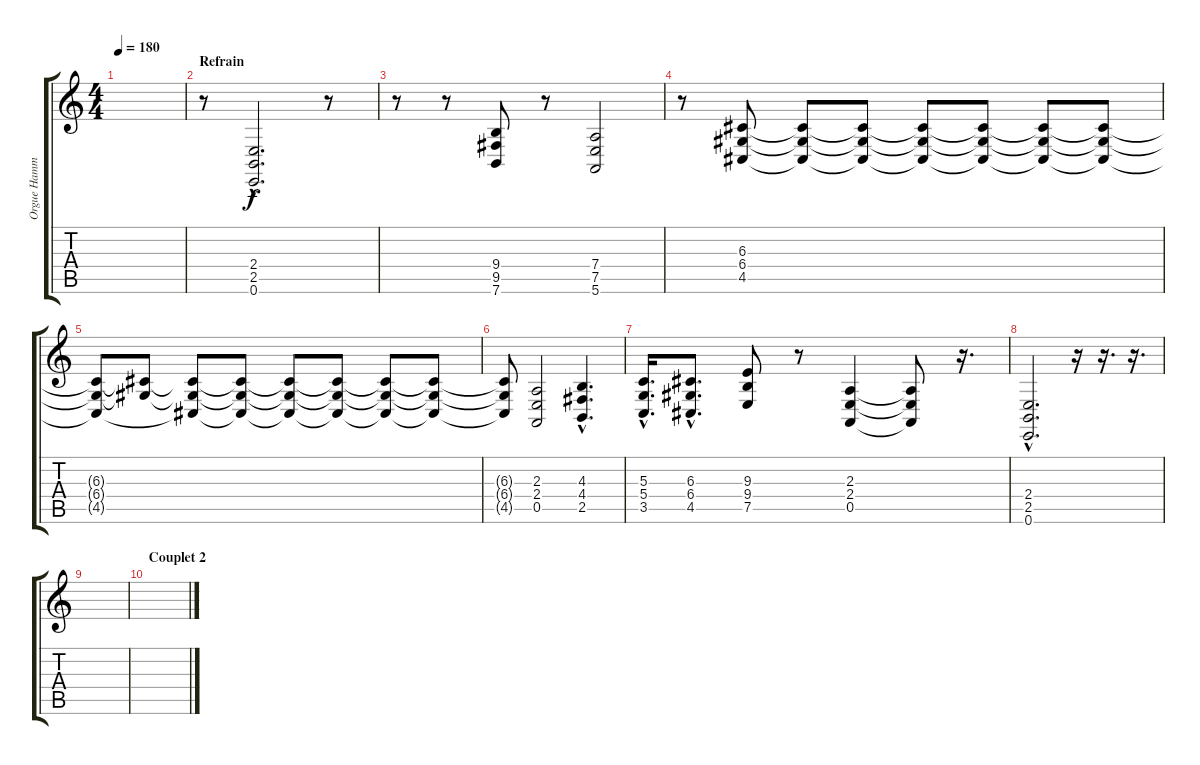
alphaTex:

\track ("Orgue Hammond" "Orgue Hamm") {instrument drawbarorgan}
\staff {score tabs}
\tuning (E4 B3 G3 D3 A2 E2) {hide}
\ts (4 4)
\tempo 180
\clef g2
\ks c
|
\section ("" "Refrain")
r.8 (2.4{hac} 2.5{hac} 0.6{hac}).2{d} r.8 |
r.8 r.8 (9.4 9.5 7.6).8 r.8 (7.4 7.5 5.6).2 |
r.8 (6.3 6.4 4.5).8 (6.3{t} 6.4{t} 4.5{t}).8 (6.3{t} 6.4{t} 4.5{t}).8 (6.3{t} 6.4{t} 4.5{t}).8 (6.3{t} 6.4{t} 4.5{t}).8 (6.3{t} 6.4{t} 4.5{t}).8 (6.3{t} 6.4{t} 4.5{t}).8 |
(6.3{t} 6.4{t} 4.5{t}).8 (6.3{t} 6.4{t}).8 (6.3{t} 6.4{t} 4.5{t}).8 (6.3{t} 6.4{t} 4.5{t}).8 (6.3{t} 6.4{t} 4.5{t}).8 (6.3{t} 6.4{t} 4.5{t}).8 (6.3{t} 6.4{t} 4.5{t}).8 (6.3{t} 6.4{t} 4.5{t}).8 |
(6.3{t} 6.4{t} 4.5{t}).8 (2.3 2.4 0.5).2 (4.3{hac} 4.4{hac} 2.5{hac}).4{d} |
(5.3{hac} 5.4{hac} 3.5{hac}).16{d} (6.3{hac} 6.4{hac} 4.5{hac}).8{d} (9.3 9.4 7.5).8 r.8 (2.3 2.4 0.5).4 (2.3{t} 2.4{t} 0.5{t}).8 r.16{d} |
(2.4{hac} 2.5{hac} 0.6{hac}).2{d} r.16 r.16{d} r.16{d} |
|
\section ("" "Couplet 2")
